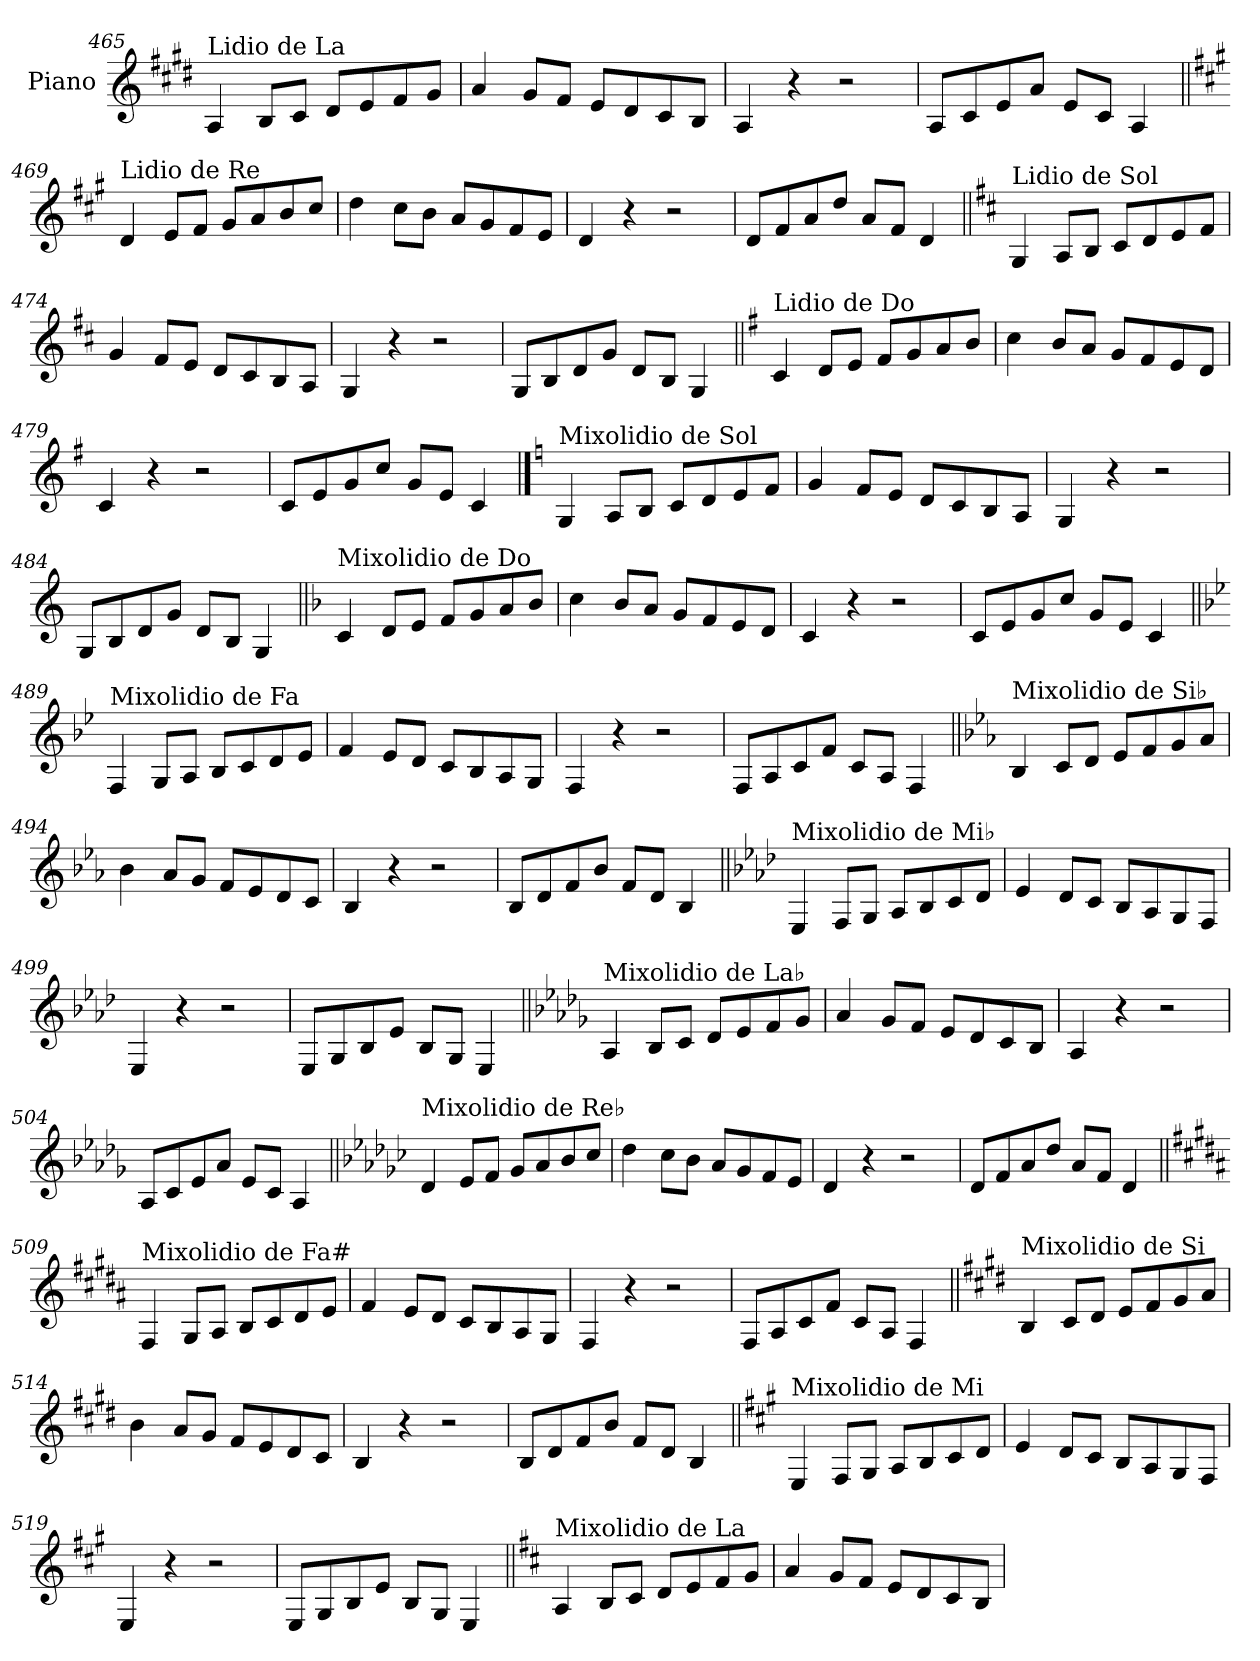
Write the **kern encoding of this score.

**kern
*part1
*staff1
*I"Piano
*I'Pno.
!!LO:LB:g=z
*clefG2
*k[f#c#g#d#]
=465
!LO:TX:a:t=Lidio de La
4A/
8B/L
8c#/J
8d#/L
8e/
8f#/
8g#/J
=466
4a/
8g#/L
8f#/J
8e/L
8d#/
8c#/
8B/J
=467
4A/
4r
2r
=468
8A/L
8c#/
8e/
8a/J
8e/L
8c#/J
4A/
!!LO:LB:g=z
=469||
*k[f#c#g#]
!LO:TX:a:t=Lidio de Re
4d/
8e/L
8f#/J
8g#/L
8a/
8b/
8cc#/J
=470
4dd\
8cc#\L
8b\J
8a/L
8g#/
8f#/
8e/J
=471
4d/
4r
2r
=472
8d/L
8f#/
8a/
8dd/J
8a/L
8f#/J
4d/
!!LO:LB:g=z
=473||
*k[f#c#]
!LO:TX:a:t=Lidio de Sol
4G/
8A/L
8B/J
8c#/L
8d/
8e/
8f#/J
=474
4g/
8f#/L
8e/J
8d/L
8c#/
8B/
8A/J
=475
4G/
4r
2r
=476
8G/L
8B/
8d/
8g/J
8d/L
8B/J
4G/
!!LO:LB:g=z
=477||
*k[f#]
!LO:TX:a:t=Lidio de Do
4c/
8d/L
8e/J
8f#/L
8g/
8a/
8b/J
=478
4cc\
8b/L
8a/J
8g/L
8f#/
8e/
8d/J
=479
4c/
4r
2r
=480
8c/L
8e/
8g/
8cc/J
8g/L
8e/J
4c/
!!LO:PB:g=z
==481
*k[]
!LO:TX:a:t=Mixolidio de Sol
4G/
8A/L
8B/J
8c/L
8d/
8e/
8f/J
=482
4g/
8f/L
8e/J
8d/L
8c/
8B/
8A/J
=483
4G/
4r
2r
=484
8G/L
8B/
8d/
8g/J
8d/L
8B/J
4G/
!!LO:LB:g=z
=485||
*k[b-]
!LO:TX:a:t=Mixolidio de Do
4c/
8d/L
8e/J
8f/L
8g/
8a/
8b-/J
=486
4cc\
8b-/L
8a/J
8g/L
8f/
8e/
8d/J
=487
4c/
4r
2r
=488
8c/L
8e/
8g/
8cc/J
8g/L
8e/J
4c/
!!LO:LB:g=z
=489||
*k[b-e-]
!LO:TX:a:t=Mixolidio de Fa
4F/
8G/L
8A/J
8B-/L
8c/
8d/
8e-/J
=490
4f/
8e-/L
8d/J
8c/L
8B-/
8A/
8G/J
=491
4F/
4r
2r
=492
8F/L
8A/
8c/
8f/J
8c/L
8A/J
4F/
!!LO:LB:g=z
=493||
*k[b-e-a-]
!LO:TX:a:t=Mixolidio de Si♭
4B-/
8c/L
8d/J
8e-/L
8f/
8g/
8a-/J
=494
4b-\
8a-/L
8g/J
8f/L
8e-/
8d/
8c/J
=495
4B-/
4r
2r
=496
8B-/L
8d/
8f/
8b-/J
8f/L
8d/J
4B-/
!!LO:LB:g=z
=497||
*k[b-e-a-d-]
!LO:TX:a:t=Mixolidio de Mi♭
4E-/
8F/L
8G/J
8A-/L
8B-/
8c/
8d-/J
=498
4e-/
8d-/L
8c/J
8B-/L
8A-/
8G/
8F/J
=499
4E-/
4r
2r
=500
8E-/L
8G/
8B-/
8e-/J
8B-/L
8G/J
4E-/
!!LO:LB:g=z
=501||
*k[b-e-a-d-g-]
!LO:TX:a:t=Mixolidio de La♭
4A-/
8B-/L
8c/J
8d-/L
8e-/
8f/
8g-/J
=502
4a-/
8g-/L
8f/J
8e-/L
8d-/
8c/
8B-/J
=503
4A-/
4r
2r
=504
8A-/L
8c/
8e-/
8a-/J
8e-/L
8c/J
4A-/
!!LO:LB:g=z
=505||
*k[b-e-a-d-g-c-]
!LO:TX:a:t=Mixolidio de Re♭
4d-/
8e-/L
8f/J
8g-/L
8a-/
8b-/
8cc-/J
=506
4dd-\
8cc-\L
8b-\J
8a-/L
8g-/
8f/
8e-/J
=507
4d-/
4r
2r
=508
8d-/L
8f/
8a-/
8dd-/J
8a-/L
8f/J
4d-/
!!LO:LB:g=z
=509||
*k[f#c#g#d#a#]
!LO:TX:a:t=Mixolidio de Fa#
4F#/
8G#/L
8A#/J
8B/L
8c#/
8d#/
8e/J
=510
4f#/
8e/L
8d#/J
8c#/L
8B/
8A#/
8G#/J
=511
4F#/
4r
2r
=512
8F#/L
8A#/
8c#/
8f#/J
8c#/L
8A#/J
4F#/
!!LO:LB:g=z
=513||
*k[f#c#g#d#]
!LO:TX:a:t=Mixolidio de Si
4B/
8c#/L
8d#/J
8e/L
8f#/
8g#/
8a/J
=514
4b\
8a/L
8g#/J
8f#/L
8e/
8d#/
8c#/J
=515
4B/
4r
2r
=516
8B/L
8d#/
8f#/
8b/J
8f#/L
8d#/J
4B/
!!LO:LB:g=z
=517||
*k[f#c#g#]
!LO:TX:a:t=Mixolidio de Mi
4E/
8F#/L
8G#/J
8A/L
8B/
8c#/
8d/J
=518
4e/
8d/L
8c#/J
8B/L
8A/
8G#/
8F#/J
=519
4E/
4r
2r
=520
8E/L
8G#/
8B/
8e/J
8B/L
8G#/J
4E/
!!LO:LB:g=z
=521||
*k[f#c#]
!LO:TX:a:t=Mixolidio de La
4A/
8B/L
8c#/J
8d/L
8e/
8f#/
8g/J
=522
4a/
8g/L
8f#/J
8e/L
8d/
8c#/
8B/J
=
*-
